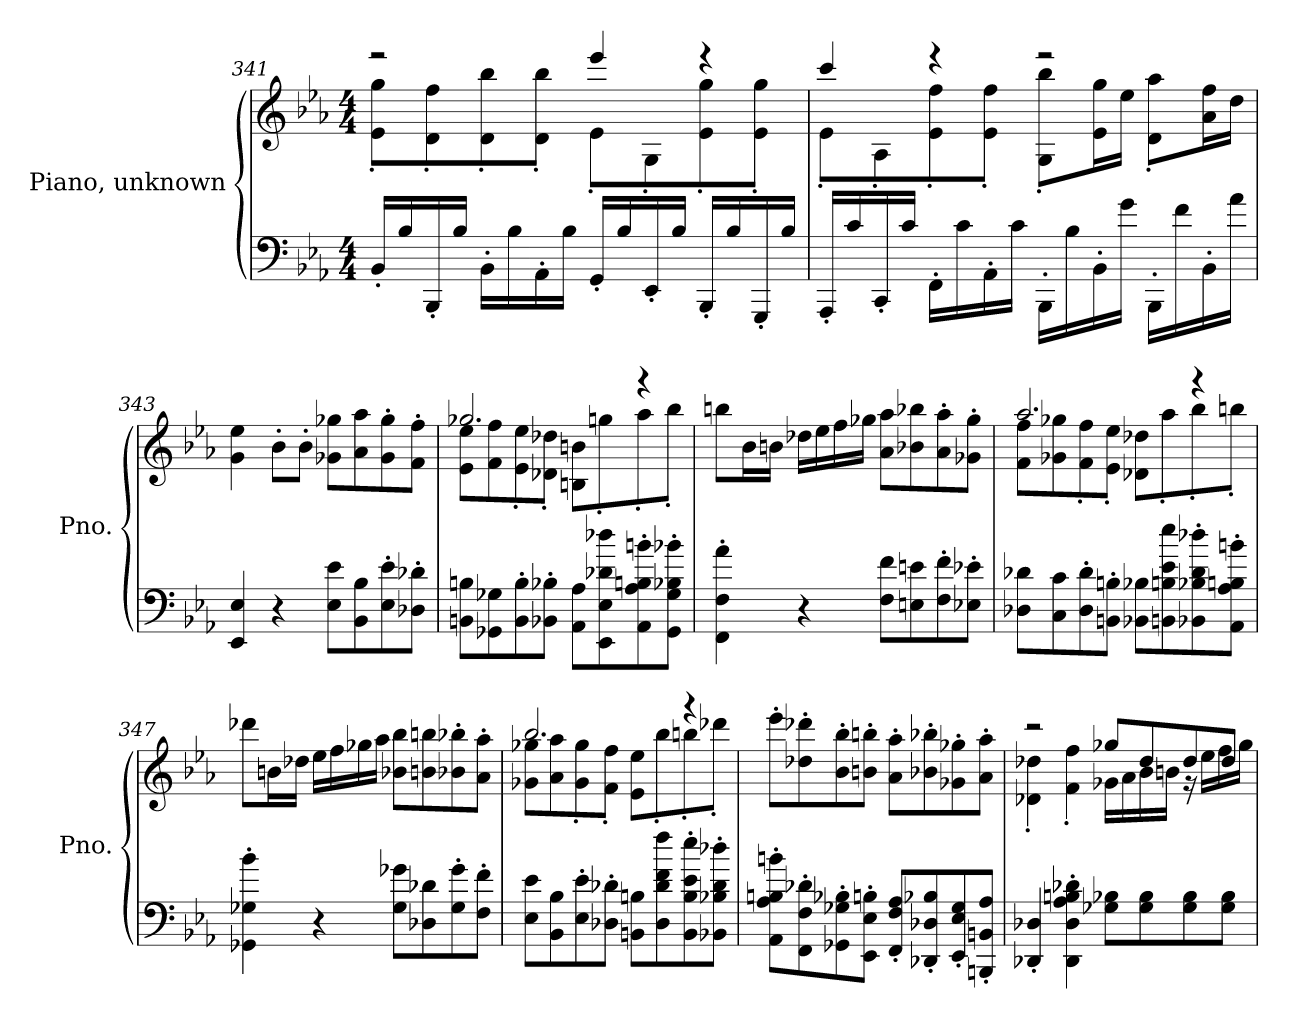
**kern	**kern
*part1	*part1
*staff2	*staff1
*I"Piano, unknown	*
*I'Pno.	*
!!LO:LB:g=z
*clefF4	*clefG2
*k[b-e-a-]	*k[b-e-a-]
*M4/4	*M4/4
=341	=341
*	*^
16BB-'/LL	2r	8e-\' 8gg\'L
16B-/	.	.
16BBB-'/	.	8d\' 8ff\'
16B-/JJ	.	.
16BB-'\LL	.	8d\' 8bb-\'
16B-\	.	.
16AA-'\	.	8d\' 8bb-\'J
16B-\JJ	.	.
16GG'/LL	4eee-/	8e-'\L
16B-/	.	.
16EE-'/	.	8G'\
16B-/JJ	.	.
16BBB-'/LL	4r	8e-\' 8gg\'
16B-/	.	.
16GGG'/	.	8e-\' 8gg\'J
16B-/JJ	.	.
=342	=342	=342
16AAA-'/LL	4ccc/	8e-'\L
16c/	.	.
16CC'/	.	8A-'\
16c/JJ	.	.
16FF'\LL	4r	8e-\' 8ff\'
16c\	.	.
16AA-'\	.	8e-\' 8ff\'J
16c\JJ	.	.
16BBB-'\LL	2r	8G\' 8bb-\'L
16B-\	.	.
16BB-'\	.	16e-\ 16gg\L
16g\JJ	.	16ee-\JJ
16BBB-'\LL	.	8d\' 8aa-\'L
16f\	.	.
16BB-'\	.	16a-\ 16ff\L
16a-\JJ	.	16dd\JJ
*	*v	*v
=343	=343
4EE-/ 4E-/	4g\ 4ee-\
4r	8b-'\L
.	8b-'\J
8E-\ 8e-\L	8g-X\ 8gg-X\L
8BB-\ 8B-\	8a-\ 8aa-\
8E-\' 8e-\'	8g-\' 8gg-\'
8D-X\' 8d-X\'J	8f\' 8ff\'J
!!LO:LB:g=z
=344	=344
*	*^
8BBn\ 8Bn\L	2.gg-X/	8e-\ 8ee-\L
8GG-X\ 8G-X\	.	8f\ 8ff\
8BB\' 8B\'	.	8e-\' 8ee-\'
8BB-X\' 8B-X\'J	.	8d-X\' 8dd-X\'J
8AA-\ 8A-\L	.	8Bn\ 8bn\L
8EE-\ 8E-\ 8d-X\ 8dd-X\	.	8ggn'\
8AA-\' 8A-\' 8Bn\' 8bn\'	4r	8aa-'\
8GG-\' 8G-\' 8B-X\' 8b-X\'J	.	8bb-'\J
*	*v	*v
=345	=345
4FF\' 4F\' 4a-\'	8bbn\L
.	16b-\L
.	16bn\JJ
4r	16dd-X\LL
.	16ee-\
.	16ff\
.	16gg-X\JJ
8F\ 8f\L	8a-\ 8aa-\L
8En\ 8en\	8b-X\ 8bb-X\
8F\' 8f\'	8a-\' 8aa-\'
8E-X\' 8e-X\'J	8g-X\' 8gg-\'J
=346	=346
*	*^
8D-X\ 8d-X\L	2.aa-/	8f\ 8ff\L
8C\ 8c\	.	8g-X\ 8gg-X\
8D-\' 8d-\'	.	8f\' 8ff\'
8BBn\' 8Bn\'J	.	8e-\' 8ee-\'J
8BB-X\ 8B-X\L	.	8d-X\ 8dd-X\L
8BBn\ 8Bn\ 8e-\ 8ee-\	.	8aa-'\
8BB-X\' 8B-X\' 8d-\' 8dd-X\'	4r	8bb-'\
8AA-\' 8A-\' 8Bn\' 8bn\'J	.	8bbn'\J
*	*v	*v
!!LO:PB:g=z
=347	=347
4GG-X\' 4G-X\' 4b-\'	8ddd-X\L
.	16bn\L
.	16dd-X\JJ
4r	16ee-\LL
.	16ff\
.	16gg-X\
.	16aa-\JJ
8G-\ 8g-X\L	8b-X\ 8bb-\L
8D-X\ 8d-X\	8bn\ 8bbn\
8G-\' 8g-\'	8b-X\' 8bb-X\'
8F\' 8f\'J	8a-\' 8aa-\'J
=348	=348
*	*^
8E-\ 8e-\L	2.bb-/	8g-X\ 8gg-X\L
8BB-\ 8B-\	.	8a-\ 8aa-\
8E-\' 8e-\'	.	8g-\' 8gg-\'
8D-X\' 8d-X\'J	.	8f\' 8ff\'J
8BBn\ 8Bn\L	.	8e-\ 8ee-\L
8D-\ 8d-\ 8f\ 8ff\	.	8bb-'\
8BB\' 8B\' 8e-\' 8ee-\'	4r	8bbn'\
8BB-X\' 8B-X\' 8d-\' 8dd-X\'J	.	8ddd-X'\J
*	*v	*v
=349	=349
8AA-\' 8A-\' 8Bn\' 8bn\'L	8eee-'\L
8FF\' 8F\' 8d-X\'	8dd-X\' 8ddd-X\'
8GG-X\' 8G-X\' 8B-X\'	8b-\' 8bb-\'
8EE-\' 8E-\' 8Bn\'J	8bn\' 8bbn\'J
8FF/' 8F/' 8A-/'L	8a-\' 8aa-\'L
8DD-X/' 8D-X/' 8B-X/'	8b-X\' 8bb-X\'
8EE-/' 8E-/' 8G-/'	8g-X\' 8gg-X\'
8BBBn/' 8BBn/' 8A-/'J	8a-\' 8aa-\'J
!!LO:LB:g=z
=350	=350
*	*^
4DD-X/' 4D-X/'	2r	4d-X\' 4dd-X\'
4DD-\' 4D-\' 4A-\' 4Bn\' 4d-X\'	.	4f\' 4ff\'
8G-X\ 8B-X\L	8gg-X/L	16g-X\LL
.	.	16a-\
8G-\ 8B-\	8dd-/	16b-\
.	.	16bn\JJ
8G-\ 8B-\	8dd-/	16r
.	.	16ee-\LL
8G-\ 8B-\J	8dd-/J	16ff\
.	.	16gg-\JJ
*	*v	*v
=	=
*-	*-
